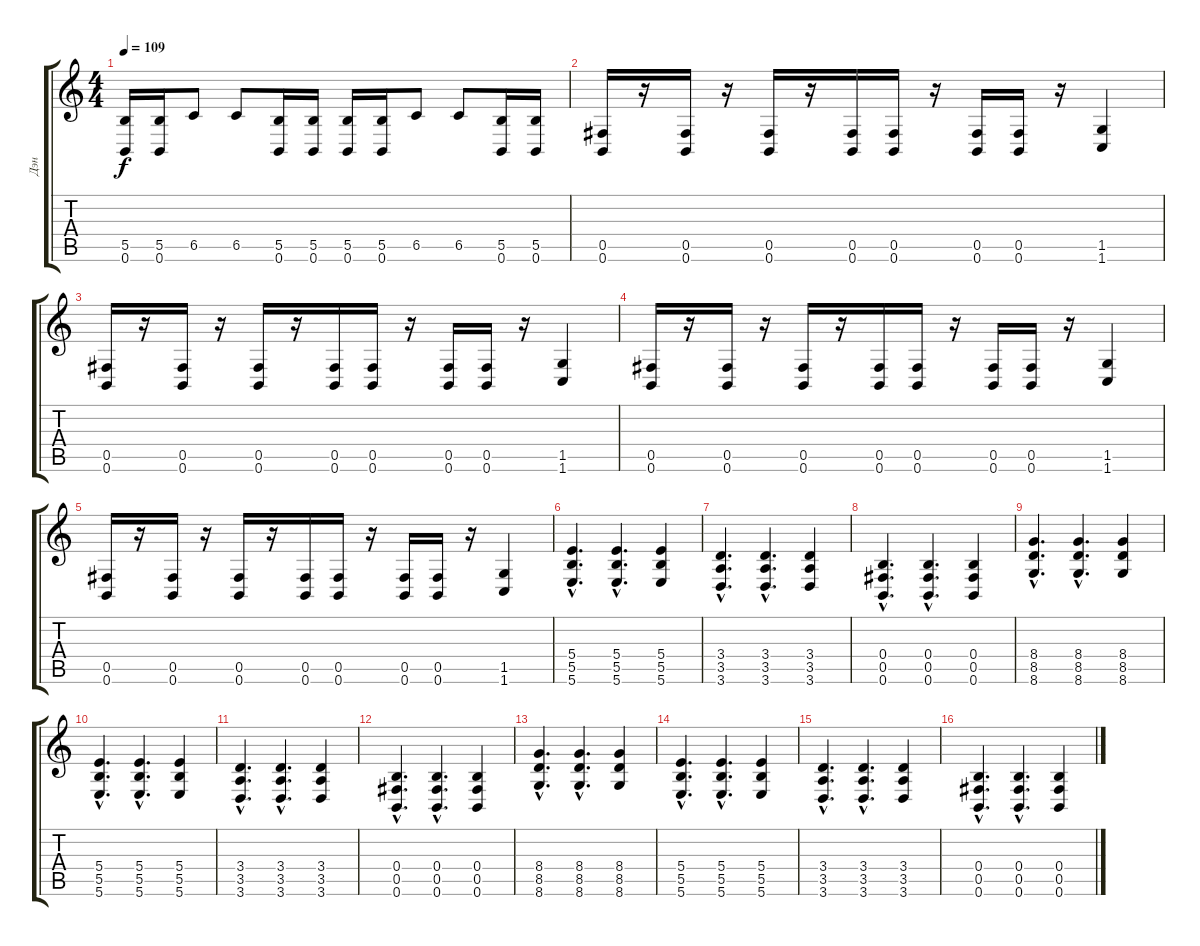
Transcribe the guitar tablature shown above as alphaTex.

\track ("Дэн" "Дэн") {instrument distortionguitar}
\staff {score tabs}
\tuning (Db4 Ab3 E3 B2 Gb2 B1) {hide}
\ts (4 4)
\tempo 109
\clef g2
\ks c
(5.5 0.6).16{dy f} (5.5 0.6).16 6.5.8 6.5.8 (5.5 0.6).16 (5.5 0.6).16 (5.5 0.6).16 (5.5 0.6).16 6.5.8 6.5.8 (5.5 0.6).16 (5.5 0.6).16 |
(0.5 0.6).16 r.16 (0.5 0.6).16 r.16 (0.5 0.6).16 r.16 (0.5 0.6).16 (0.5 0.6).16 r.16 (0.5 0.6).16 (0.5 0.6).16 r.16 (1.5 1.6).4 |
(0.5 0.6).16 r.16 (0.5 0.6).16 r.16 (0.5 0.6).16 r.16 (0.5 0.6).16 (0.5 0.6).16 r.16 (0.5 0.6).16 (0.5 0.6).16 r.16 (1.5 1.6).4 |
(0.5 0.6).16 r.16 (0.5 0.6).16 r.16 (0.5 0.6).16 r.16 (0.5 0.6).16 (0.5 0.6).16 r.16 (0.5 0.6).16 (0.5 0.6).16 r.16 (1.5 1.6).4 |
(0.5 0.6).16 r.16 (0.5 0.6).16 r.16 (0.5 0.6).16 r.16 (0.5 0.6).16 (0.5 0.6).16 r.16 (0.5 0.6).16 (0.5 0.6).16 r.16 (1.5 1.6).4 |
(5.4{hac} 5.5{hac} 5.6{hac}).4{d} (5.4{hac} 5.5{hac} 5.6{hac}).4{d} (5.4 5.5 5.6).4 |
(3.4{hac} 3.5{hac} 3.6{hac}).4{d} (3.4{hac} 3.5{hac} 3.6{hac}).4{d} (3.4 3.5 3.6).4 |
(0.4{hac} 0.5{hac} 0.6{hac}).4{d} (0.4{hac} 0.5{hac} 0.6{hac}).4{d} (0.4 0.5 0.6).4 |
(8.4{hac} 8.5{hac} 8.6{hac}).4{d} (8.4{hac} 8.5{hac} 8.6{hac}).4{d} (8.4 8.5 8.6).4 |
(5.4{hac} 5.5{hac} 5.6{hac}).4{d} (5.4{hac} 5.5{hac} 5.6{hac}).4{d} (5.4 5.5 5.6).4 |
(3.4{hac} 3.5{hac} 3.6{hac}).4{d} (3.4{hac} 3.5{hac} 3.6{hac}).4{d} (3.4 3.5 3.6).4 |
(0.4{hac} 0.5{hac} 0.6{hac}).4{d} (0.4{hac} 0.5{hac} 0.6{hac}).4{d} (0.4 0.5 0.6).4 |
(8.4{hac} 8.5{hac} 8.6{hac}).4{d} (8.4{hac} 8.5{hac} 8.6{hac}).4{d} (8.4 8.5 8.6).4 |
(5.4{hac} 5.5{hac} 5.6{hac}).4{d} (5.4{hac} 5.5{hac} 5.6{hac}).4{d} (5.4 5.5 5.6).4 |
(3.4{hac} 3.5{hac} 3.6{hac}).4{d} (3.4{hac} 3.5{hac} 3.6{hac}).4{d} (3.4 3.5 3.6).4 |
(0.4{hac} 0.5{hac} 0.6{hac}).4{d} (0.4{hac} 0.5{hac} 0.6{hac}).4{d} (0.4 0.5 0.6).4
